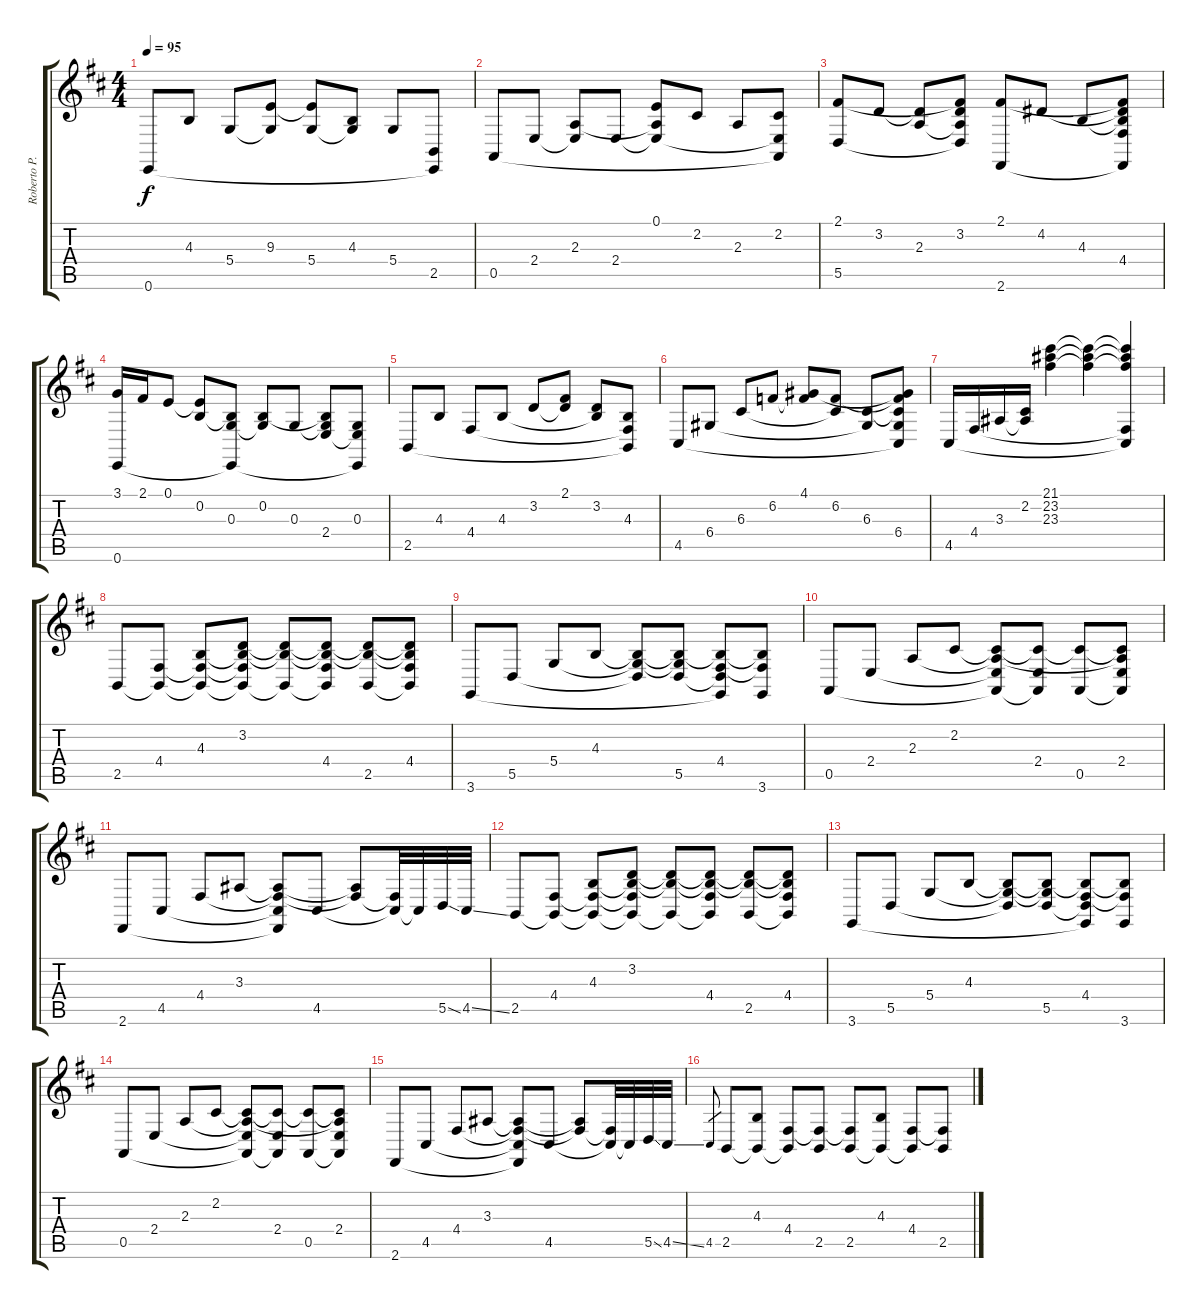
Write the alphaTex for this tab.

\track ("Roberto P.C. - Piano Rythm" "Roberto P.") {instrument electricgrandpiano}
\staff {score tabs}
\tuning (E4 B3 G3 D3 A2 E2) {hide}
\ts (4 4)
\tempo 95
\clef g2
\ks bminor
0.6.8{dy f} 4.3.8 5.4.8 (9.3 5.4{t}).8 (9.3{t} 5.4).8 (4.3 5.4{t}).8 5.4.8 (2.5 0.6{t}).8 |
0.5.8 2.4.8 (2.3 2.4{t}).8 2.4.8 (0.1 2.3{t} 2.4{t}).8 2.2.8 2.3.8 (2.2 2.4{t} 0.5{t}).8 |
(2.1 5.5).8 3.2.8 (3.2{t} 2.3).8 (2.1{t} 3.2 2.3{t} 5.5{t}).8 (2.1 2.6).8 4.2.8 4.3.8 (2.1{t} 4.2{t} 4.3{t} 4.4 2.6{t}).8 |
(3.1 0.6).16 2.1.16 0.1.8 (0.1{t} 0.2).8 (0.2{t} 0.3 0.6{t}).8 (0.2 0.3{t}).8 0.3.8 (0.2{t} 0.3{t} 2.4).8 (0.3 2.4{t} 0.6{t}).8 |
2.5.8 4.3.8 4.4.8 4.3.8 3.2.8 (2.1 3.2{t}).8 (3.2 4.3{t}).8 (4.3 4.4{t} 2.5{t}).8 |
4.5.8 6.4.8 6.3.8 6.2.8 (4.1 6.2{t}).8 (6.2 6.3{t}).8 (6.3 6.4{t}).8 (4.1{t} 6.2{t} 6.3{t} 6.4 4.5{t}).8 |
4.5.16 4.4.16 3.3.16 (2.2 3.3{t}).16 (21.1 23.2 23.3).4 (21.1{t} 23.2{t} 23.3{t}).4 (21.1{t} 23.2{t} 23.3{t} 4.4{t} 4.5{t}).4 |
2.5.8 (4.4 2.5{t}).8 (4.3 4.4{t} 2.5{t}).8 (3.2 4.3{t} 4.4{t} 2.5{t}).8 (3.2{t} 4.3{t} 2.5{t}).8 (3.2{t} 4.3{t} 4.4 2.5{t}).8 (3.2{t} 4.3{t} 2.5).8 (3.2{t} 4.3{t} 4.4 2.5{t}).8 |
3.6.8 5.5.8 5.4.8 4.3.8 (4.3{t} 5.4{t} 5.5{t}).8 (4.3{t} 5.4{t} 5.5).8 (4.3{t} 4.4 5.5{t} 3.6{t}).8 (4.3{t} 4.4{t} 3.6).8 |
0.5.8 2.4.8 2.3.8 2.2.8 (2.2{t} 2.3{t} 2.4{t} 0.5{t}).8 (2.2{t} 2.4 0.5{t}).8 (2.2{t} 0.5).8 (2.2{t} 2.3{t} 2.4 0.5{t}).8 |
2.6.8 4.5.8 4.4.8 3.3.8 (3.3{t} 4.4{t} 4.5{t} 2.6{t}).8 4.5.8 (3.3{t} 4.4{t}).8 (4.4{t} 4.5{t}).32 4.5{t}.32 5.5{ss}.32 4.5{ss}.32 |
2.5.8 (4.4 2.5{t}).8 (4.3 4.4{t} 2.5{t}).8 (3.2 4.3{t} 4.4{t} 2.5{t}).8 (3.2{t} 4.3{t} 2.5{t}).8 (3.2{t} 4.3{t} 4.4 2.5{t}).8 (3.2{t} 4.3{t} 2.5).8 (3.2{t} 4.3{t} 4.4 2.5{t}).8 |
3.6.8 5.5.8 5.4.8 4.3.8 (4.3{t} 5.4{t} 5.5{t}).8 (4.3{t} 5.4{t} 5.5).8 (4.3{t} 4.4 5.5{t} 3.6{t}).8 (4.3{t} 4.4{t} 3.6).8 |
0.5.8 2.4.8 2.3.8 2.2.8 (2.2{t} 2.3{t} 2.4{t} 0.5{t}).8 (2.2{t} 2.4 0.5{t}).8 (2.2{t} 0.5).8 (2.2{t} 2.3{t} 2.4 0.5{t}).8 |
2.6.8 4.5.8 4.4.8 3.3.8 (3.3{t} 4.4{t} 4.5{t} 2.6{t}).8 4.5.8 (3.3{t} 4.4{t}).8 (4.4{t} 4.5{t}).32 4.5{t}.32 5.5{ss}.32 4.5{ss}.32 |
4.5.8{gr} 2.5.8 (4.3 2.5{t}).8 (4.4 2.5{t}).8 (4.4{t} 2.5).8 (4.4{t} 2.5).8 (4.3 2.5{t}).8 (4.4 2.5{t}).8 (4.4{t} 2.5).8
